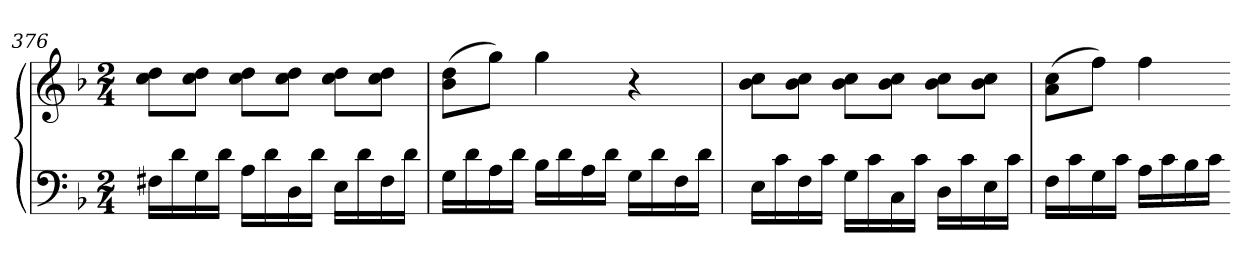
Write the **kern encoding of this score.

**kern	**kern
*part1	*part1
*staff2	*staff1
*clefF4	*clefG2
*k[b-]	*k[b-]
*F:	*F:
*M2/4	*M2/4
=376	=376
16F#XLL	8cc 8ddL
16d	.
16G	8cc 8ddJ
16dJJ	.
16ALL	8cc 8ddL
16d	.
16D	8cc 8ddJ
16dJJ	.
16ELL	8cc 8ddL
16d	.
16F#	8cc 8ddJ
16dJJ	.
=377	=377
16GLL	(8b- 8ddL
16d	.
16A	8ggJ)
16dJJ	.
16B-LL	4gg
16d	.
16A	.
16dJJ	.
16GLL	4r
16d	.
16F	.
16dJJ	.
=378	=378
16ELL	8b- 8ccL
16c	.
16F	8b- 8ccJ
16cJJ	.
16GLL	8b- 8ccL
16c	.
16C	8b- 8ccJ
16cJJ	.
16DLL	8b- 8ccL
16c	.
16E	8b- 8ccJ
16cJJ	.
=379	=379
16FLL	(8a 8ccL
16c	.
16G	8ffJ)
16cJJ	.
16ALL	4ff
16c	.
16B-	.
16cJJ	.
=-	=-
*-	*-
